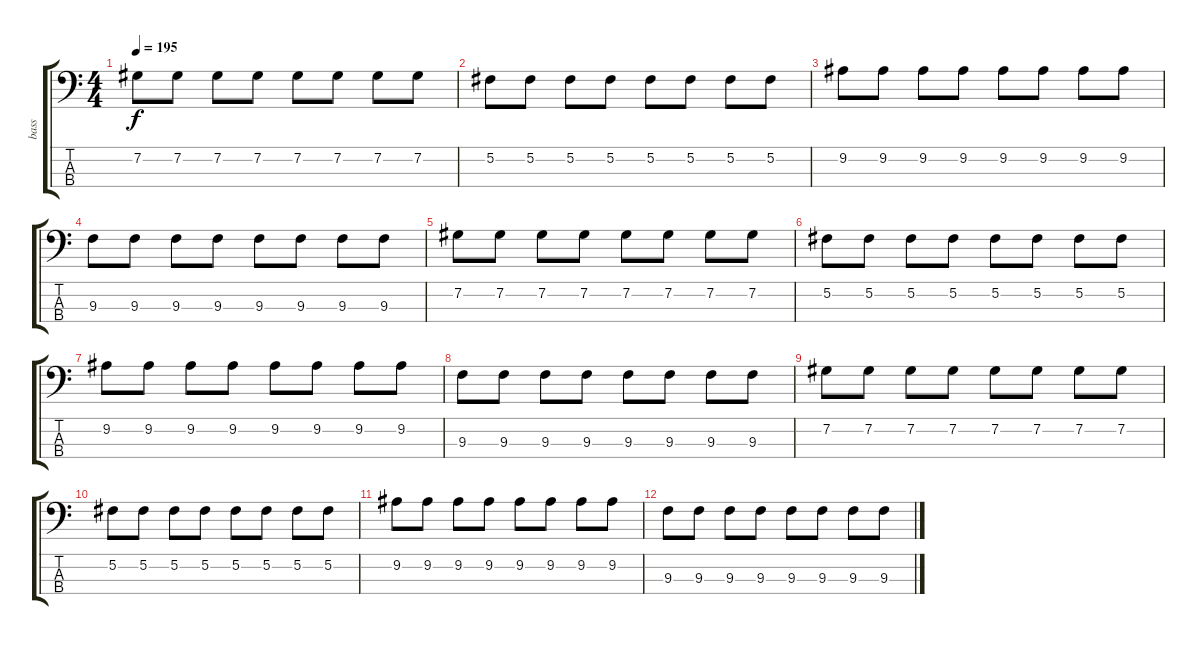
\track ("bass" "bass") {instrument electricbassfinger}
\staff {score tabs}
\tuning (Gb2 Db2 Ab1 Eb1) {hide}
\ts (4 4)
\tempo 195
\clef f4
\ks c
7.2.8{dy f} 7.2.8 7.2.8 7.2.8 7.2.8 7.2.8 7.2.8 7.2.8 |
5.2.8 5.2.8 5.2.8 5.2.8 5.2.8 5.2.8 5.2.8 5.2.8 |
9.2.8 9.2.8 9.2.8 9.2.8 9.2.8 9.2.8 9.2.8 9.2.8 |
9.3.8 9.3.8 9.3.8 9.3.8 9.3.8 9.3.8 9.3.8 9.3.8 |
7.2.8 7.2.8 7.2.8 7.2.8 7.2.8 7.2.8 7.2.8 7.2.8 |
5.2.8 5.2.8 5.2.8 5.2.8 5.2.8 5.2.8 5.2.8 5.2.8 |
9.2.8 9.2.8 9.2.8 9.2.8 9.2.8 9.2.8 9.2.8 9.2.8 |
9.3.8 9.3.8 9.3.8 9.3.8 9.3.8 9.3.8 9.3.8 9.3.8 |
7.2.8 7.2.8 7.2.8 7.2.8 7.2.8 7.2.8 7.2.8 7.2.8 |
5.2.8 5.2.8 5.2.8 5.2.8 5.2.8 5.2.8 5.2.8 5.2.8 |
9.2.8 9.2.8 9.2.8 9.2.8 9.2.8 9.2.8 9.2.8 9.2.8 |
9.3.8 9.3.8 9.3.8 9.3.8 9.3.8 9.3.8 9.3.8 9.3.8
